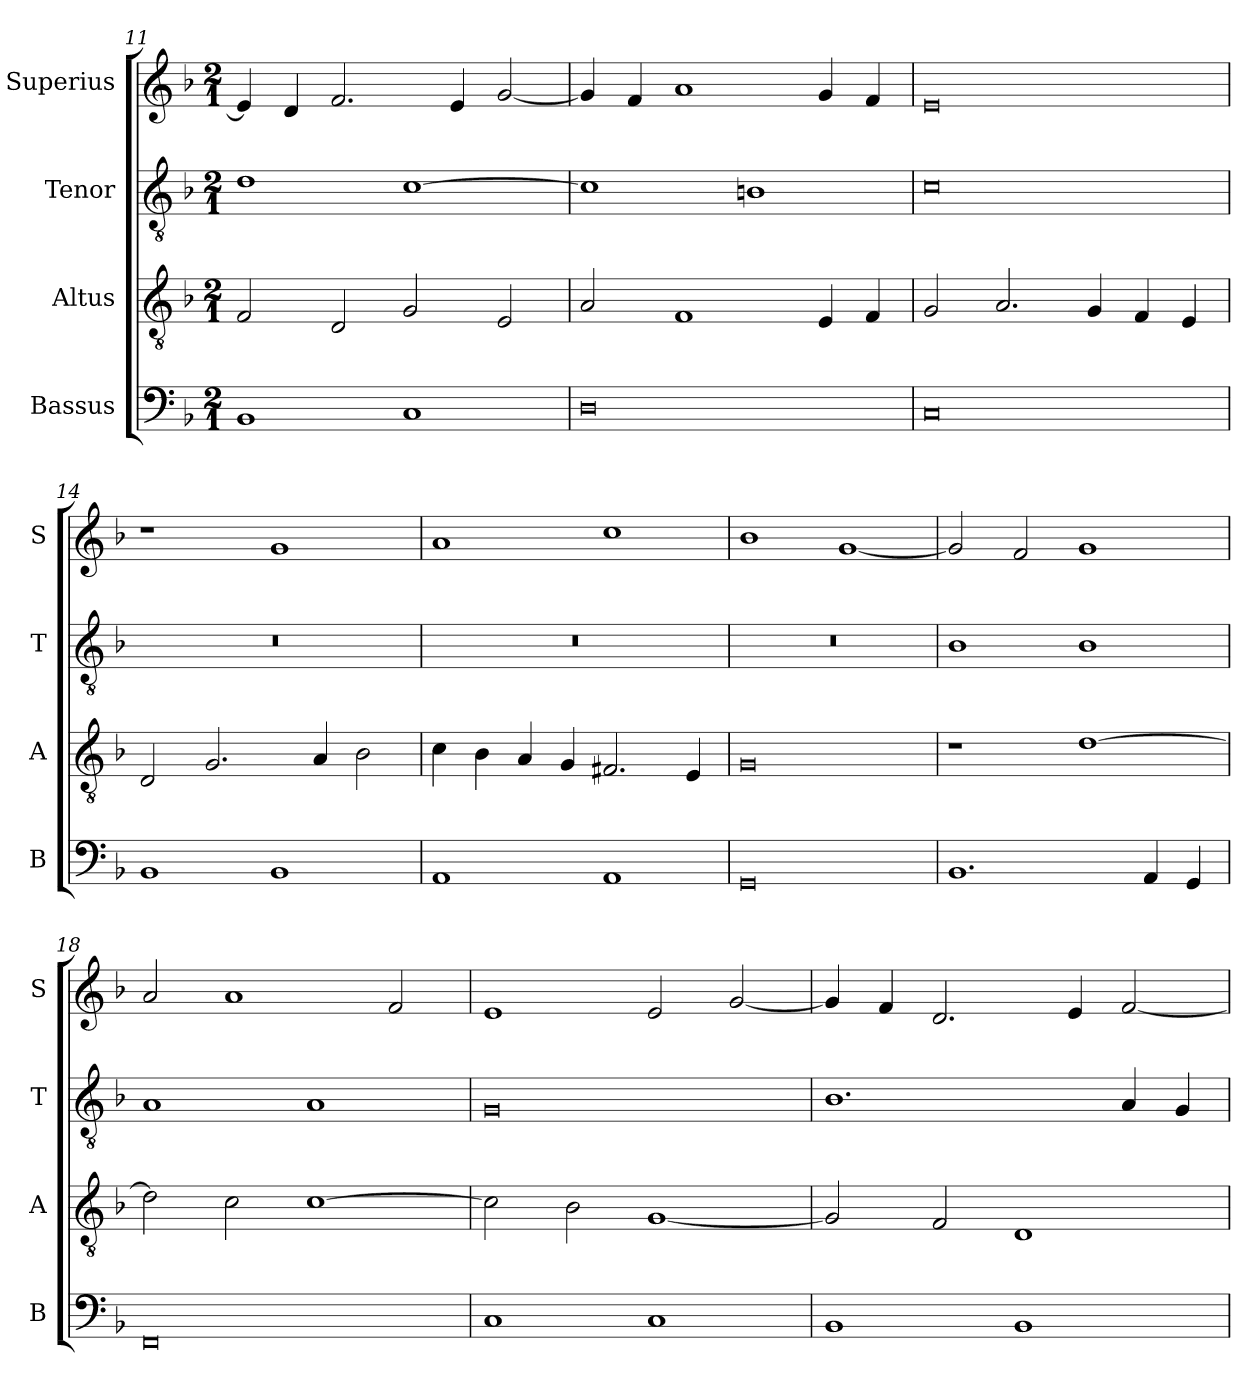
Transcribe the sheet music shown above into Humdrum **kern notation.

**kern	**kern	**kern	**kern
*part4	*part3	*part2	*part1
*staff4	*staff3	*staff2	*staff1
*I"Bassus	*I"Altus	*I"Tenor	*I"Superius
*I'B	*I'A	*I'T	*I'S
*clefF4	*clefGv2	*clefGv2	*clefG2
*k[b-]	*k[b-]	*k[b-]	*k[b-]
*M2/1	*M2/1	*M2/1	*M2/1
=11	=11	=11	=11
1BB-	2F/	1d	4e/]
.	.	.	4d/
.	2D/	.	2.f/
1C	2G/	[1c	.
.	.	.	4e/
.	2E/	.	[2g/
=12	=12	=12	=12
0D	2A/	1c]	4g/]
.	.	.	4f/
.	1F	.	1a
.	.	1Bn	.
.	4E/	.	4g/
.	4F/	.	4f/
=13	=13	=13	=13
0C	2G/	0c	0e
.	2.A/	.	.
.	4G/	.	.
.	4F/	.	.
.	4E/	.	.
=14	=14	=14	=14
1BB-	2D/	0r	1r
.	2.G/	.	.
1BB-	.	.	1g
.	4A/	.	.
.	2B-\	.	.
=15	=15	=15	=15
1AA	4c\	0r	1a
.	4B-\	.	.
.	4A/	.	.
.	4G/	.	.
1AA	2.F#X/	.	1cc
.	4E/	.	.
=16	=16	=16	=16
0GG	0G	0r	1b-
.	.	.	[1g
=17	=17	=17	=17
1.BB-	1r	1B-	2g/]
.	.	.	2f/
.	[1d	1B-	1g
4AA/	.	.	.
4GG/	.	.	.
=18	=18	=18	=18
0FF	2d\]	1A	2a/
.	2c\	.	1a
.	[1c	1A	.
.	.	.	2f/
=19	=19	=19	=19
1C	2c\]	0G	1e
.	2B-\	.	.
1C	[1G	.	2e/
.	.	.	[2g/
=20	=20	=20	=20
1BB-	2G/]	1.B-	4g/]
.	.	.	4f/
.	2F/	.	2.d/
1BB-	1D	.	.
.	.	.	4e/
.	.	4A/	[2f/
.	.	4G/	.
=	=	=	=
*-	*-	*-	*-
